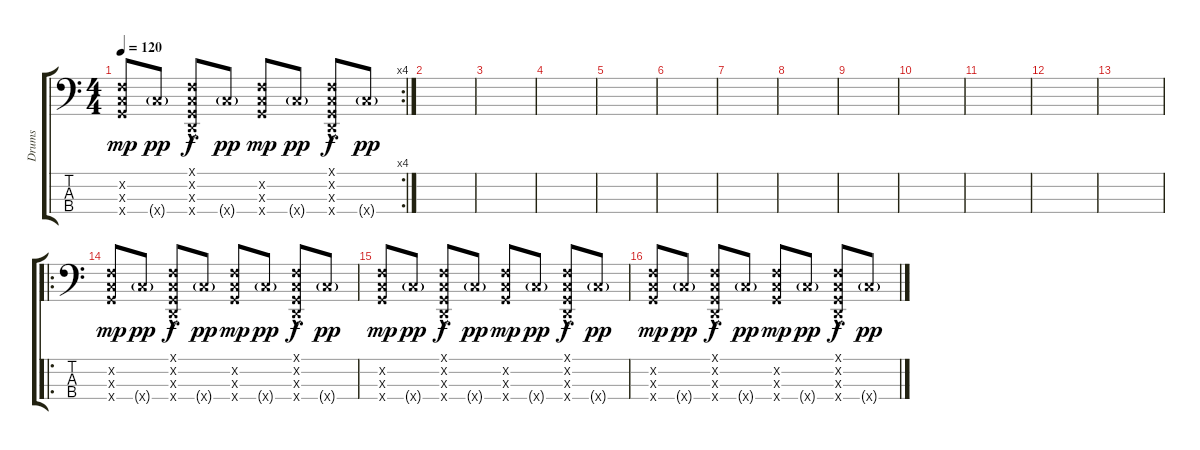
\track ("Drums" "Drums") {instrument synthdrum}
\staff {score tabs}
\tuning (G2 D2 A1 E1) {hide}
\rc 4
\ts (4 4)
\tempo 120
\clef f4
\ks c
(5.2{x} 20.3{x} 20.4{x}).8{dy mp} 20.4{g x}.8{dy pp} (0.1{hac x} 0.2{hac x} 20.3{hac x} 20.4{hac x}).8{dy f} 20.4{g x}.8{dy pp} (5.2{x} 20.3{x} 20.4{x}).8{dy mp} 20.4{g x}.8{dy pp} (0.1{hac x} 0.2{hac x} 20.3{hac x} 20.4{hac x}).8{dy f} 20.4{g x}.8{dy pp} |
|
|
|
|
|
|
|
|
|
|
|
|
\ro
(5.2{x} 20.3{x} 20.4{x}).8{dy mp} 20.4{g x}.8{dy pp} (0.1{hac x} 0.2{hac x} 20.3{hac x} 20.4{hac x}).8{dy f} 20.4{g x}.8{dy pp} (5.2{x} 20.3{x} 20.4{x}).8{dy mp} 20.4{g x}.8{dy pp} (0.1{hac x} 0.2{hac x} 20.3{hac x} 20.4{hac x}).8{dy f} 20.4{g x}.8{dy pp} |
(5.2{x} 20.3{x} 20.4{x}).8{dy mp} 20.4{g x}.8{dy pp} (0.1{hac x} 0.2{hac x} 20.3{hac x} 20.4{hac x}).8{dy f} 20.4{g x}.8{dy pp} (5.2{x} 20.3{x} 20.4{x}).8{dy mp} 20.4{g x}.8{dy pp} (0.1{hac x} 0.2{hac x} 20.3{hac x} 20.4{hac x}).8{dy f} 20.4{g x}.8{dy pp} |
(5.2{x} 20.3{x} 20.4{x}).8{dy mp} 20.4{g x}.8{dy pp} (0.1{hac x} 0.2{hac x} 20.3{hac x} 20.4{hac x}).8{dy f} 20.4{g x}.8{dy pp} (5.2{x} 20.3{x} 20.4{x}).8{dy mp} 20.4{g x}.8{dy pp} (0.1{hac x} 0.2{hac x} 20.3{hac x} 20.4{hac x}).8{dy f} 20.4{g x}.8{dy pp}
